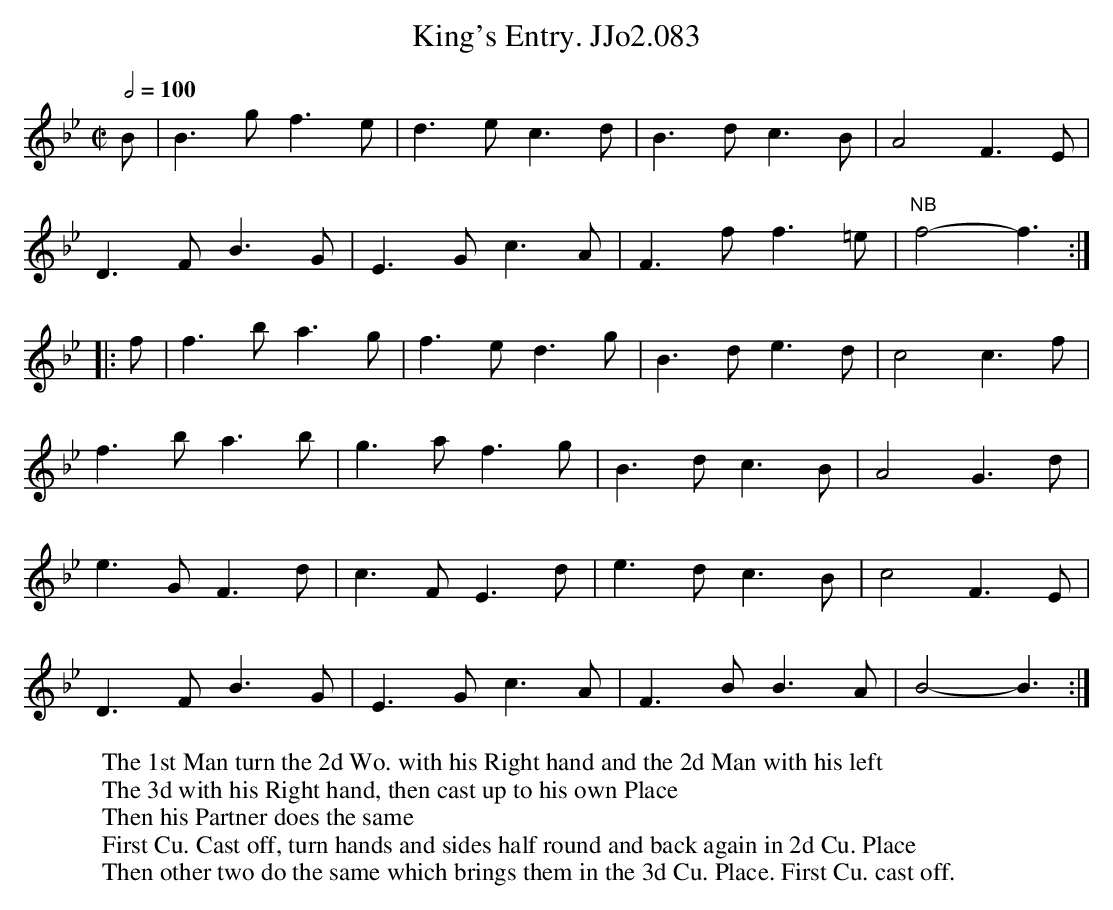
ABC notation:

X:1
T:King's Entry. JJo2.083
M:C|
L:1/4
Q:1/2=100
K:Bb
B/ | B>gf>e | d>e c>d | B>d c>B | A2 F>E |
D>F B>G | E>G c>A | F>f f> =e | "NB"f2- f3/2 :|
|: f/ |f>b a>g | f>e d>g | B>d e>d | c2 c>f |
f>b a>b | g>a f>g | B>d c>B | A2 G>d |
e>G F>d | c>F E>d | e>d c>B | c2 F>E |
D>F B>G | E>G c>A | F>B B>A | B2- B3/2 :|
W:The 1st Man turn the 2d Wo. with his Right hand and the 2d Man with his left
W:The 3d with his Right hand, then cast up to his own Place
W:Then his Partner does the same
W:First Cu. Cast off, turn hands and sides half round and back again in 2d Cu. Place
W:Then other two do the same which brings them in the 3d Cu. Place. First Cu. cast off.
